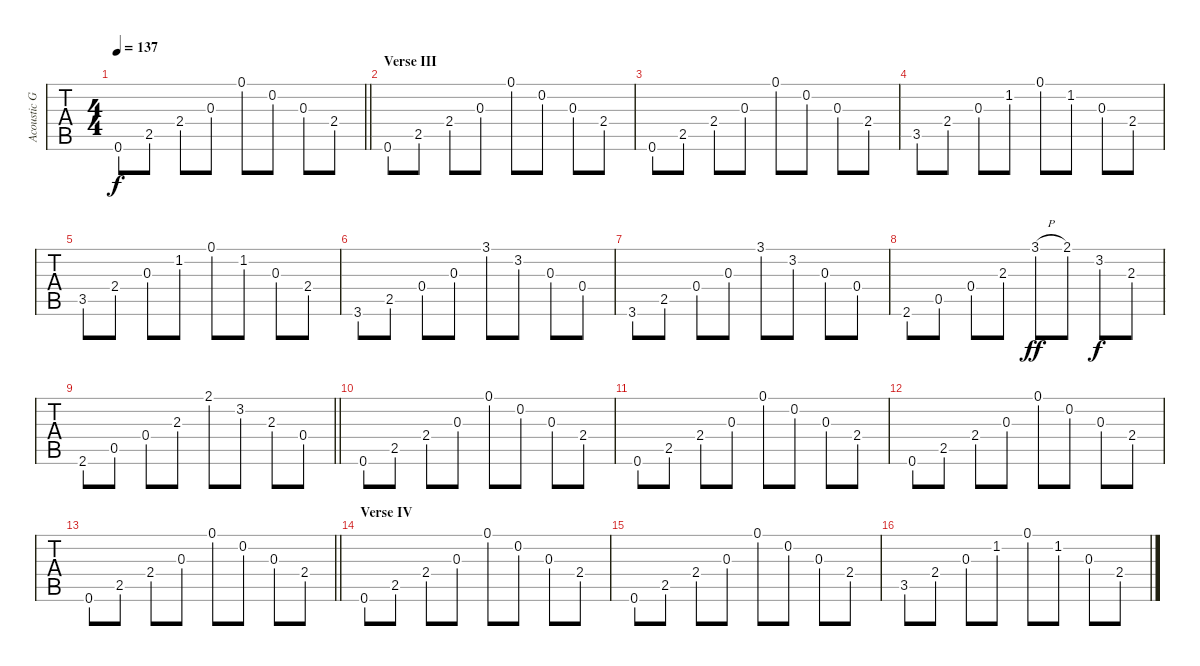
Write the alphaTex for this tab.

\track ("Acoustic Guitar" "Acoustic G") {instrument acousticguitarsteel}
\staff {tabs}
\tuning (Eb4 Bb3 Gb3 Db3 Ab2 Eb2) {hide}
\ts (4 4)
\tempo 137
\clef g2
\barLineRight lightlight
\ks ebminor
0.6.8{dy f} 2.5.8 2.4.8 0.3.8 0.1.8 0.2.8 0.3.8 2.4.8 |
\section ("" "Verse III")
0.6.8 2.5.8 2.4.8 0.3.8 0.1.8 0.2.8 0.3.8 2.4.8 |
0.6.8 2.5.8 2.4.8 0.3.8 0.1.8 0.2.8 0.3.8 2.4.8 |
3.5.8 2.4.8 0.3.8 1.2.8 0.1.8 1.2.8 0.3.8 2.4.8 |
3.5.8 2.4.8 0.3.8 1.2.8 0.1.8 1.2.8 0.3.8 2.4.8 |
3.6.8 2.5.8 0.4.8 0.3.8 3.1.8 3.2.8 0.3.8 0.4.8 |
3.6.8 2.5.8 0.4.8 0.3.8 3.1.8 3.2.8 0.3.8 0.4.8 |
2.6.8 0.5.8 0.4.8 2.3.8 3.1{h}.8{dy ff} 2.1.8 3.2.8{dy f} 2.3.8 |
\barLineRight lightlight
2.6.8 0.5.8 0.4.8 2.3.8 2.1.8 3.2.8 2.3.8 0.4.8 |
0.6.8 2.5.8 2.4.8 0.3.8 0.1.8 0.2.8 0.3.8 2.4.8 |
0.6.8 2.5.8 2.4.8 0.3.8 0.1.8 0.2.8 0.3.8 2.4.8 |
0.6.8 2.5.8 2.4.8 0.3.8 0.1.8 0.2.8 0.3.8 2.4.8 |
\barLineRight lightlight
0.6.8 2.5.8 2.4.8 0.3.8 0.1.8 0.2.8 0.3.8 2.4.8 |
\section ("" "Verse IV")
0.6.8 2.5.8 2.4.8 0.3.8 0.1.8 0.2.8 0.3.8 2.4.8 |
0.6.8 2.5.8 2.4.8 0.3.8 0.1.8 0.2.8 0.3.8 2.4.8 |
3.5.8 2.4.8 0.3.8 1.2.8 0.1.8 1.2.8 0.3.8 2.4.8
